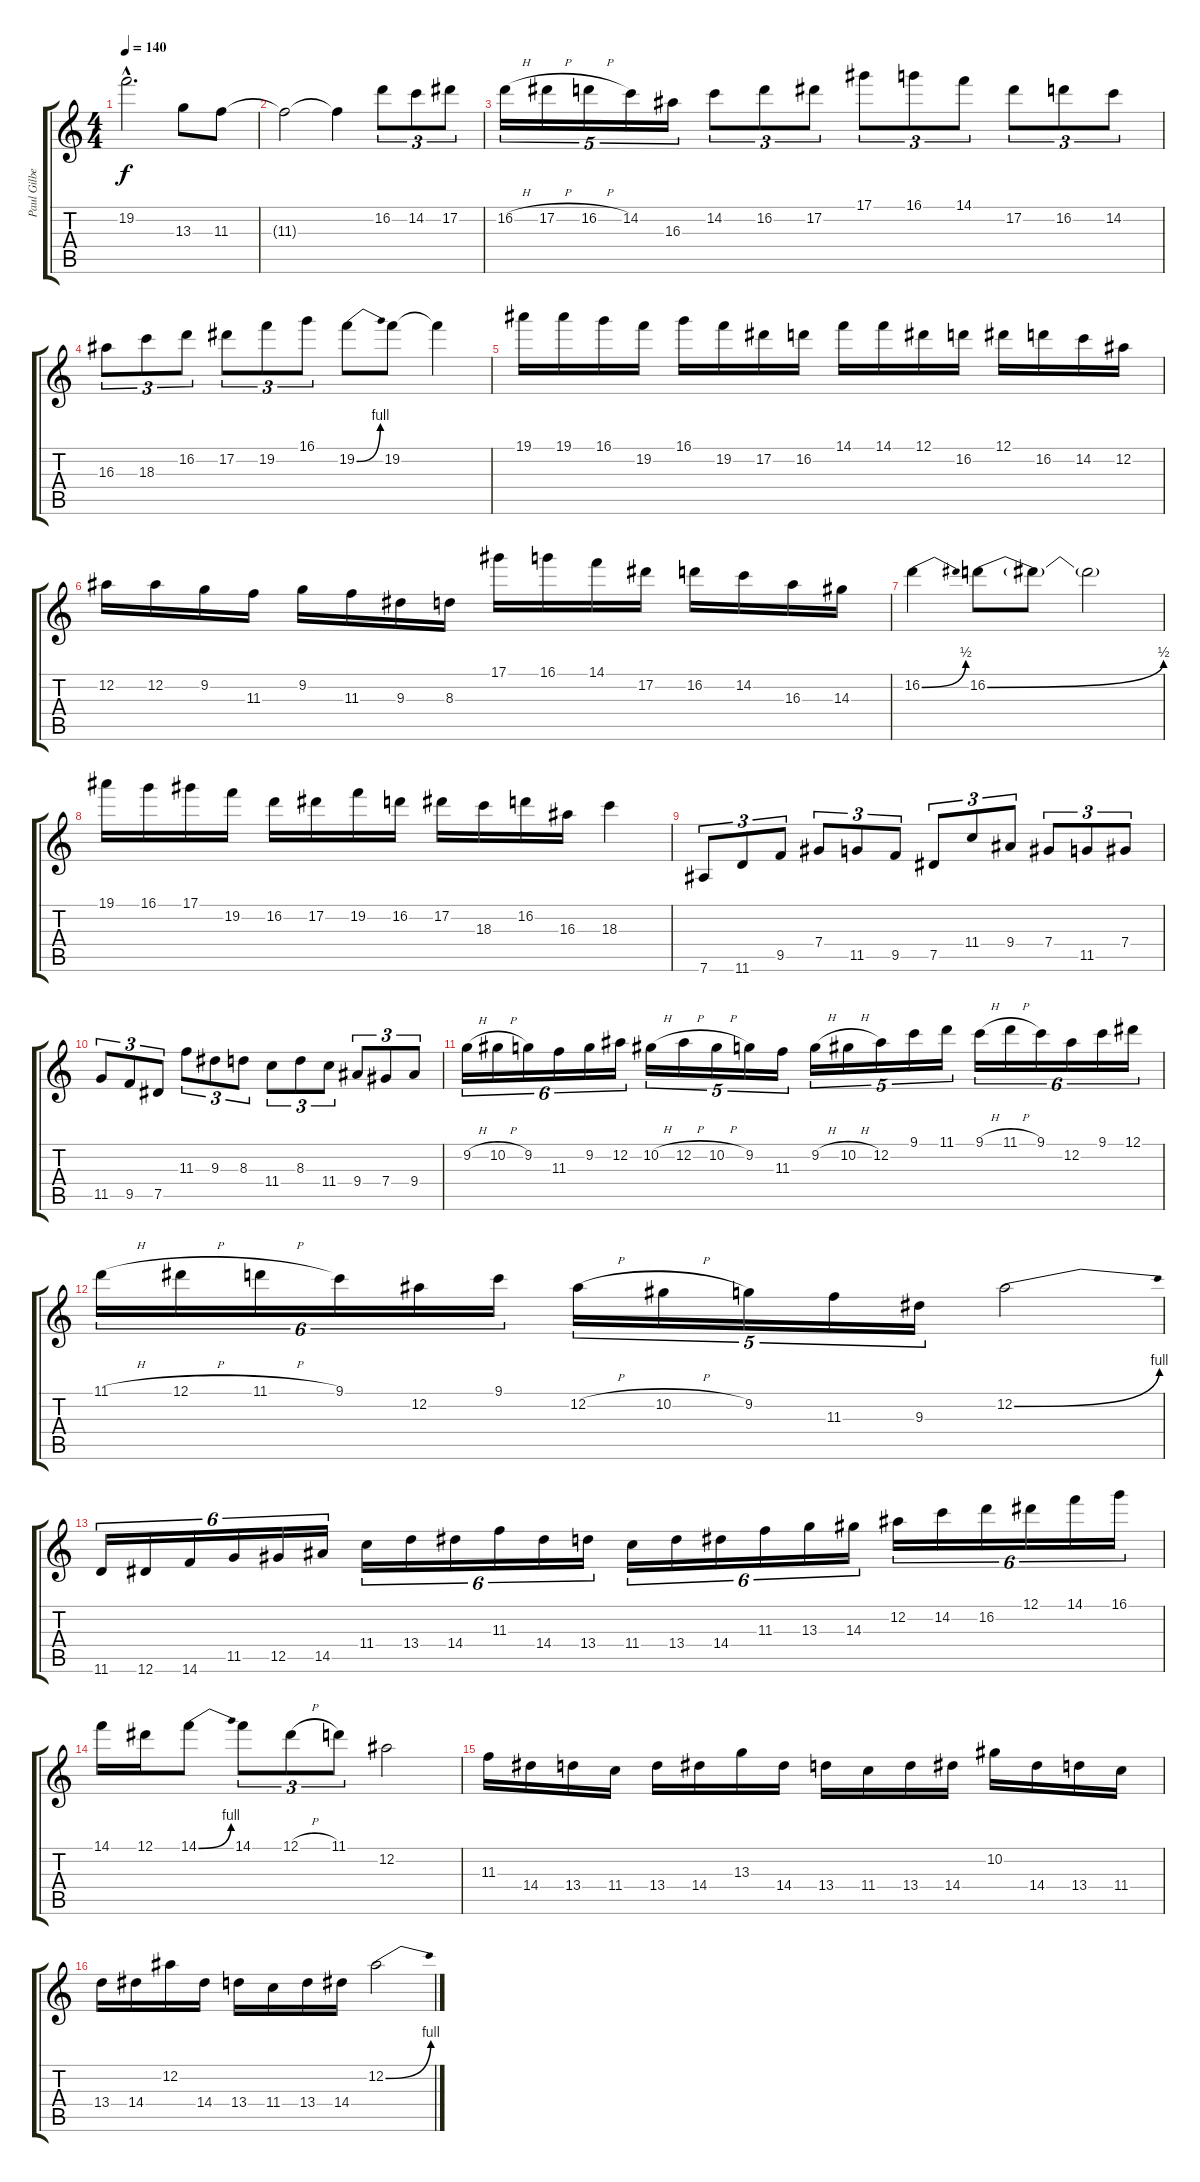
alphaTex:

\track ("Paul Gilbert" "Paul Gilbe") {instrument distortionguitar}
\staff {score tabs}
\tuning (Eb4 Bb3 Gb3 Db3 Ab2 Eb2) {hide}
\ts (4 4)
\tempo 140
\clef g2
\ks c
19.2{hac t}.2{d dy f} 13.3.8 11.3.8 |
11.3{t}.2 11.3{t}.4 16.2.8{tu (3 2)} 14.2.8{tu (3 2)} 17.2.8{tu (3 2)} |
16.2{h}.16{tu (5 4)} 17.2{h}.16{tu (5 4)} 16.2{h}.16{tu (5 4)} 14.2.16{tu (5 4)} 16.3.16{tu (5 4)} 14.2.8{tu (3 2)} 16.2.8{tu (3 2)} 17.2.8{tu (3 2)} 17.1.8{tu (3 2)} 16.1.8{tu (3 2)} 14.1.8{tu (3 2)} 17.2.8{tu (3 2)} 16.2.8{tu (3 2)} 14.2.8{tu (3 2)} |
16.3.8{tu (3 2)} 18.3.8{tu (3 2)} 16.2.8{tu (3 2)} 17.2.8{tu (3 2)} 19.2.8{tu (3 2)} 16.1.8{tu (3 2)} 19.2{be (bend 0 0 60 4)}.8 19.2.8 19.2{t}.4 |
19.1.16 19.1.16 16.1.16 19.2.16 16.1.16 19.2.16 17.2.16 16.2.16 14.1.16 14.1.16 12.1.16 16.2.16 12.1.16 16.2.16 14.2.16 12.2.16 |
12.2.16 12.2.16 9.2.16 11.3.16 9.2.16 11.3.16 9.3.16 8.3.16 17.1.16 16.1.16 14.1.16 17.2.16 16.2.16 14.2.16 16.3.16 14.3.16 |
16.2{be (bend 0 0 60 2)}.4 16.2{be (bend 0 0 60 2)}.8 16.2{t}.8 16.2{t}.2 |
19.1.16 16.1.16 17.1.16 19.2.16 16.2.16 17.2.16 19.2.16 16.2.16 17.2.16 18.3.16 16.2.16 16.3.16 18.3.4 |
7.6.8{tu (3 2)} 11.6.8{tu (3 2)} 9.5.8{tu (3 2)} 7.4.8{tu (3 2)} 11.5.8{tu (3 2)} 9.5.8{tu (3 2)} 7.5.8{tu (3 2)} 11.4.8{tu (3 2)} 9.4.8{tu (3 2)} 7.4.8{tu (3 2)} 11.5.8{tu (3 2)} 7.4.8{tu (3 2)} |
11.5.8{tu (3 2)} 9.5.8{tu (3 2)} 7.5.8{tu (3 2)} 11.3.8{tu (3 2)} 9.3.8{tu (3 2)} 8.3.8{tu (3 2)} 11.4.8{tu (3 2)} 8.3.8{tu (3 2)} 11.4.8{tu (3 2)} 9.4.8{tu (3 2)} 7.4.8{tu (3 2)} 9.4.8{tu (3 2)} |
9.2{h}.16{tu (6 4)} 10.2{h}.16{tu (6 4)} 9.2.16{tu (6 4)} 11.3.16{tu (6 4)} 9.2.16{tu (6 4)} 12.2.16{tu (6 4)} 10.2{h}.16{tu (5 4)} 12.2{h}.16{tu (5 4)} 10.2{h}.16{tu (5 4)} 9.2.16{tu (5 4)} 11.3.16{tu (5 4)} 9.2{h}.16{tu (5 4)} 10.2{h}.16{tu (5 4)} 12.2.16{tu (5 4)} 9.1.16{tu (5 4)} 11.1.16{tu (5 4)} 9.1{h}.16{tu (6 4)} 11.1{h}.16{tu (6 4)} 9.1.16{tu (6 4)} 12.2.16{tu (6 4)} 9.1.16{tu (6 4)} 12.1.16{tu (6 4)} |
11.1{h}.16{tu (6 4)} 12.1{h}.16{tu (6 4)} 11.1{h}.16{tu (6 4)} 9.1.16{tu (6 4)} 12.2.16{tu (6 4)} 9.1.16{tu (6 4)} 12.2{h}.16{tu (5 4)} 10.2{h}.16{tu (5 4)} 9.2.16{tu (5 4)} 11.3.16{tu (5 4)} 9.3.16{tu (5 4)} 12.2{be (bend 0 0 60 4)}.2 |
11.6.16{tu (6 4)} 12.6.16{tu (6 4)} 14.6.16{tu (6 4)} 11.5.16{tu (6 4)} 12.5.16{tu (6 4)} 14.5.16{tu (6 4)} 11.4.16{tu (6 4)} 13.4.16{tu (6 4)} 14.4.16{tu (6 4)} 11.3.16{tu (6 4)} 14.4.16{tu (6 4)} 13.4.16{tu (6 4)} 11.4.16{tu (6 4)} 13.4.16{tu (6 4)} 14.4.16{tu (6 4)} 11.3.16{tu (6 4)} 13.3.16{tu (6 4)} 14.3.16{tu (6 4)} 12.2.16{tu (6 4)} 14.2.16{tu (6 4)} 16.2.16{tu (6 4)} 12.1.16{tu (6 4)} 14.1.16{tu (6 4)} 16.1.16{tu (6 4)} |
14.1.16 12.1.16 14.1{be (bend 0 0 60 4)}.8 14.1.8{tu (3 2)} 12.1{h}.8{tu (3 2)} 11.1.8{tu (3 2)} 12.2.2 |
11.3.16 14.4.16 13.4.16 11.4.16 13.4.16 14.4.16 13.3.16 14.4.16 13.4.16 11.4.16 13.4.16 14.4.16 10.2.16 14.4.16 13.4.16 11.4.16 |
13.4.16 14.4.16 12.2.16 14.4.16 13.4.16 11.4.16 13.4.16 14.4.16 12.2{be (bend 0 0 60 4)}.2
